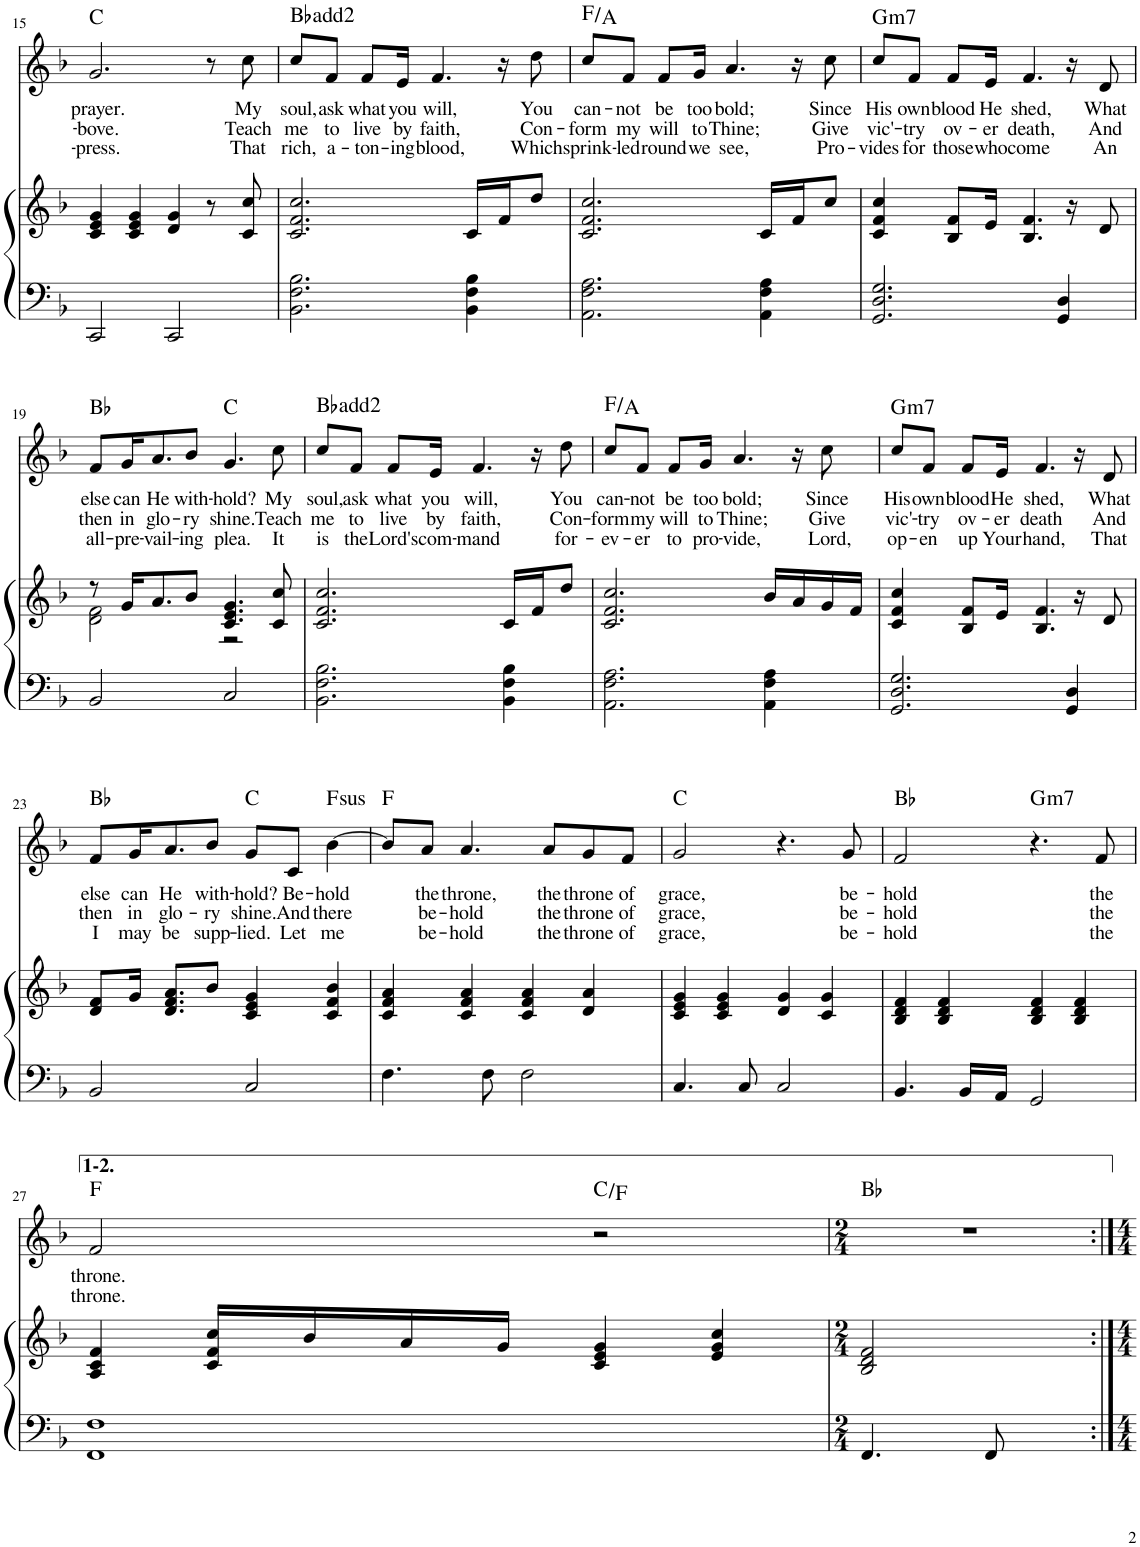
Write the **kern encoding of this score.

**kern	**kern	**kern	**text	**text	**text	**harte
*part2	*part2	*part1	*part1	*part1	*part1	*part1
*staff3	*staff2	*staff1	*staff1	*staff1	*staff1	*
*I"Piano	*	*I"Choir	*	*	*	*
*I'Pno	*	*I'Ch	*	*	*	*
!!LO:PB:g=z
*clefF4	*clefG2	*clefG2	*	*	*	*
*k[b-]	*k[b-]	*k[b-]	*	*	*	*
*F:	*F:	*F:	*	*	*	*
*M4/4	*M4/4	*M4/4	*	*	*	*
=15	=15	=15	=15	=15	=15	=15
!	!	!	!LO:LY:b	!LO:LY:b	!LO:LY:b	!
2CC/	4c/ 4e/ 4g/	2.g/	prayer.	-bove.	-press.	C:maj
.	4c/ 4e/ 4g/	.	.	.	.	.
2CC/	4d/ 4g/	.	.	.	.	.
.	8r	8r	.	.	.	.
!	!	!	!LO:LY:b	!LO:LY:b	!LO:LY:b	!
.	8c/ 8cc/	8cc\	My	Teach	That	.
=16	=16	=16	=16	=16	=16	=16
!	!	!	!LO:LY:b	!LO:LY:b	!LO:LY:b	!
2.BB-\ 2.F\ 2.B-\	2.c/ 2.f/ 2.cc/	8cc/L	soul,	me	rich,	Bb:maj(2)
!	!	!	!LO:LY:b	!LO:LY:b	!LO:LY:b	!
.	.	8f/J	ask	to	a-	.
!	!	!	!LO:LY:b	!LO:LY:b	!LO:LY:b	!
.	.	8f/L	what	live	-ton-	.
!	!	!	!LO:LY:b	!LO:LY:b	!LO:LY:b	!
.	.	16e/Jk	you	by	-ing	.
!	!	!	!LO:LY:b	!LO:LY:b	!LO:LY:b	!
.	.	4.f/	will,	faith,	blood,	.
4BB-\ 4F\ 4B-\	16c/LL	.	.	.	.	.
.	16f/J	16r	.	.	.	.
!	!	!	!LO:LY:b	!LO:LY:b	!LO:LY:b	!
.	8dd/J	8dd\	You	Con-	Which	.
=17	=17	=17	=17	=17	=17	=17
!	!	!	!LO:LY:b	!LO:LY:b	!LO:LY:b	!
2.AA\ 2.F\ 2.A\	2.c/ 2.f/ 2.cc/	8cc/L	can-	-form	sprink-	F:maj/3
!	!	!	!LO:LY:b	!LO:LY:b	!LO:LY:b	!
.	.	8f/J	-not	my	-led	.
!	!	!	!LO:LY:b	!LO:LY:b	!LO:LY:b	!
.	.	8f/L	be	will	round	.
!	!	!	!LO:LY:b	!LO:LY:b	!LO:LY:b	!
.	.	16g/Jk	too	to	we	.
!	!	!	!LO:LY:b	!LO:LY:b	!LO:LY:b	!
.	.	4.a/	bold;	Thine;	see,	.
4AA\ 4F\ 4A\	16c/LL	.	.	.	.	.
.	16f/J	16r	.	.	.	.
!	!	!	!LO:LY:b	!LO:LY:b	!LO:LY:b	!
.	8cc/J	8cc\	Since	Give	Pro-	.
=18	=18	=18	=18	=18	=18	=18
!	!	!	!LO:LY:b	!LO:LY:b	!LO:LY:b	!LO:H:kt=m7
2.GG/ 2.D/ 2.G/	4c/ 4f/ 4cc/	8cc/L	His	vic'-	-vides	G:min7
!	!	!	!LO:LY:b	!LO:LY:b	!LO:LY:b	!
.	.	8f/J	own	-try	for	.
!	!	!	!LO:LY:b	!LO:LY:b	!LO:LY:b	!
.	8B-/ 8f/L	8f/L	blood	ov-	those	.
!	!	!	!LO:LY:b	!LO:LY:b	!LO:LY:b	!
.	16e/Jk	16e/Jk	He	-er	who	.
!	!	!	!LO:LY:b	!LO:LY:b	!LO:LY:b	!
.	4.B-/ 4.f/	4.f/	shed,	death,	come	.
4GG/ 4D/	.	.	.	.	.	.
.	16r	16r	.	.	.	.
!	!	!	!LO:LY:b	!LO:LY:b	!LO:LY:b	!
.	8d/	8d/	What	And	An	.
!!LO:LB:g=z
=19	=19	=19	=19	=19	=19	=19
*	*^	*	*	*	*	*
!	!	!	!	!LO:LY:b	!LO:LY:b	!LO:LY:b	!
2BB-/	8r	2d\ 2f\	8f/L	else	then	all-	Bb:maj
!	!	!	!	!LO:LY:b	!LO:LY:b	!LO:LY:b	!
.	16g/KL	.	16g/K	can	in	-pre-	.
!	!	!	!	!LO:LY:b	!LO:LY:b	!LO:LY:b	!
.	8.a/	.	8.a/	He	glo-	-vail-	.
!	!	!	!	!LO:LY:b	!LO:LY:b	!LO:LY:b	!
.	8b-/J	.	8b-/J	with-	-ry	-ing	.
!	!	!	!	!LO:LY:b	!LO:LY:b	!LO:LY:b	!
2C/	4.c/ 4.e/ 4.g/	2r	4.g/	hold?	shine.	plea.	C:maj
!	!	!	!	!LO:LY:b	!LO:LY:b	!LO:LY:b	!
.	8c/ 8cc/	.	8cc\	My	Teach	It	.
*	*v	*v	*	*	*	*	*
=20	=20	=20	=20	=20	=20	=20
!	!	!	!LO:LY:b	!LO:LY:b	!LO:LY:b	!
2.BB-\ 2.F\ 2.B-\	2.c/ 2.f/ 2.cc/	8cc/L	soul,	me	is	Bb:maj(2)
!	!	!	!LO:LY:b	!LO:LY:b	!LO:LY:b	!
.	.	8f/J	ask	to	the	.
!	!	!	!LO:LY:b	!LO:LY:b	!LO:LY:b	!
.	.	8f/L	what	live	Lord's	.
!	!	!	!LO:LY:b	!LO:LY:b	!LO:LY:b	!
.	.	16e/Jk	you	by	com-	.
!	!	!	!LO:LY:b	!LO:LY:b	!LO:LY:b	!
.	.	4.f/	will,	faith,	-mand	.
4BB-\ 4F\ 4B-\	16c/LL	.	.	.	.	.
.	16f/J	16r	.	.	.	.
!	!	!	!LO:LY:b	!LO:LY:b	!LO:LY:b	!
.	8dd/J	8dd\	You	Con-	for-	.
=21	=21	=21	=21	=21	=21	=21
!	!	!	!LO:LY:b	!LO:LY:b	!LO:LY:b	!
2.AA\ 2.F\ 2.A\	2.c/ 2.f/ 2.cc/	8cc/L	can-	-form	-ev-	F:maj/3
!	!	!	!LO:LY:b	!LO:LY:b	!LO:LY:b	!
.	.	8f/J	-not	my	-er	.
!	!	!	!LO:LY:b	!LO:LY:b	!LO:LY:b	!
.	.	8f/L	be	will	to	.
!	!	!	!LO:LY:b	!LO:LY:b	!LO:LY:b	!
.	.	16g/Jk	too	to	pro-	.
!	!	!	!LO:LY:b	!LO:LY:b	!LO:LY:b	!
.	.	4.a/	bold;	Thine;	-vide,	.
4AA\ 4F\ 4A\	16b-/LL	.	.	.	.	.
.	16a/	16r	.	.	.	.
!	!	!	!LO:LY:b	!LO:LY:b	!LO:LY:b	!
.	16g/	8cc\	Since	Give	Lord,	.
.	16f/JJ	.	.	.	.	.
=22	=22	=22	=22	=22	=22	=22
!	!	!	!LO:LY:b	!LO:LY:b	!LO:LY:b	!LO:H:kt=m7
2.GG/ 2.D/ 2.G/	4c/ 4f/ 4cc/	8cc/L	His	vic'-	op-	G:min7
!	!	!	!LO:LY:b	!LO:LY:b	!LO:LY:b	!
.	.	8f/J	own	-try	-en	.
!	!	!	!LO:LY:b	!LO:LY:b	!LO:LY:b	!
.	8B-/ 8f/L	8f/L	blood	ov-	up	.
!	!	!	!LO:LY:b	!LO:LY:b	!LO:LY:b	!
.	16e/Jk	16e/Jk	He	-er	Your	.
!	!	!	!LO:LY:b	!LO:LY:b	!LO:LY:b	!
.	4.B-/ 4.f/	4.f/	shed,	death	hand,	.
4GG/ 4D/	.	.	.	.	.	.
.	16r	16r	.	.	.	.
!	!	!	!LO:LY:b	!LO:LY:b	!LO:LY:b	!
.	8d/	8d/	What	And	That	.
!!LO:LB:g=z
=23	=23	=23	=23	=23	=23	=23
!	!	!	!LO:LY:b	!LO:LY:b	!LO:LY:b	!
2BB-/	8d/ 8f/L	8f/L	else	then	I	Bb:maj
!	!	!	!LO:LY:b	!LO:LY:b	!LO:LY:b	!
.	16g/Jk	16g/K	can	in	may	.
!	!	!	!LO:LY:b	!LO:LY:b	!LO:LY:b	!
.	8.d/ 8.f/ 8.a/L	8.a/	He	glo-	be	.
!	!	!	!LO:LY:b	!LO:LY:b	!LO:LY:b	!
.	8b-/J	8b-/J	with-	ry	supp-	.
!	!	!	!LO:LY:b	!LO:LY:b	!LO:LY:b	!
2C/	4c/ 4e/ 4g/	8g/L	-hold?	shine.	-lied.	C:maj
!	!	!	!LO:LY:b	!LO:LY:b	!LO:LY:b	!
.	.	8c/J	Be-	And	Let	.
!	!	!	!LO:LY:b	!LO:LY:b	!LO:LY:b	!LO:H:kt=sus
.	4c/ 4f/ 4b-/	[4b-\	-hold	there	me	F:sus4
=24	=24	=24	=24	=24	=24	=24
4.F\	4c/ 4f/ 4a/	8b-/L]	.	.	.	F:maj
!	!	!	!LO:LY:b	!LO:LY:b	!LO:LY:b	!
.	.	8a/J	the	be-	be-	.
!	!	!	!LO:LY:b	!LO:LY:b	!LO:LY:b	!
.	4c/ 4f/ 4a/	4.a/	throne,	-hold	-hold	.
8F\	.	.	.	.	.	.
2F\	4c/ 4f/ 4a/	.	.	.	.	.
!	!	!	!LO:LY:b	!LO:LY:b	!LO:LY:b	!
.	.	8a/L	the	the	the	.
!	!	!	!LO:LY:b	!LO:LY:b	!LO:LY:b	!
.	4d/ 4a/	8g/	throne	throne	throne	.
!	!	!	!LO:LY:b	!LO:LY:b	!LO:LY:b	!
.	.	8f/J	of	of	of	.
=25	=25	=25	=25	=25	=25	=25
!	!	!	!LO:LY:b	!LO:LY:b	!LO:LY:b	!
4.C/	4c/ 4e/ 4g/	2g/	grace,	grace,	grace,	C:maj
.	4c/ 4e/ 4g/	.	.	.	.	.
8C/	.	.	.	.	.	.
2C/	4d/ 4g/	4.r	.	.	.	.
.	4c/ 4g/	.	.	.	.	.
!	!	!	!LO:LY:b	!LO:LY:b	!LO:LY:b	!
.	.	8g/	be-	be-	be-	.
=26	=26	=26	=26	=26	=26	=26
!	!	!	!LO:LY:b	!LO:LY:b	!LO:LY:b	!
4.BB-/	4B-/ 4d/ 4f/	2f/	-hold	-hold	-hold	Bb:maj
.	4B-/ 4d/ 4f/	.	.	.	.	.
16BB-/LL	.	.	.	.	.	.
16AA/JJ	.	.	.	.	.	.
!	!	!	!	!	!	!LO:H:kt=m7
2GG/	4B-/ 4d/ 4f/	4.r	.	.	.	G:min7
.	4B-/ 4d/ 4f/	.	.	.	.	.
!	!	!	!LO:LY:b	!LO:LY:b	!LO:LY:b	!
.	.	8f/	the	the	the	.
!!LO:LB:g=z
=27	=27	=27	=27	=27	=27	=27
!	!	!	!LO:LY:b	!LO:LY:b	!	!
1FF 1F	4A/ 4c/ 4f/	2f/	throne.	throne.	.	F:maj
.	16c/ 16f/ 16cc/LL	.	.	.	.	.
.	16b-/	.	.	.	.	.
.	16a/	.	.	.	.	.
.	16g/JJ	.	.	.	.	.
.	4c/ 4e/ 4g/	2r	.	.	.	C:maj/4
.	4e/ 4g/ 4cc/	.	.	.	.	.
=28	=28	=28	=28	=28	=28	=28
*M2/4	*M2/4	*M2/4	*	*	*	*
4.FF/	2B-/ 2d/ 2f/	2r	.	.	.	Bb:maj
8FF/	.	.	.	.	.	.
=:|!	=:|!	=:|!	=:|!	=:|!	=:|!	=:|!
*-	*-	*-	*-	*-	*-	*-
